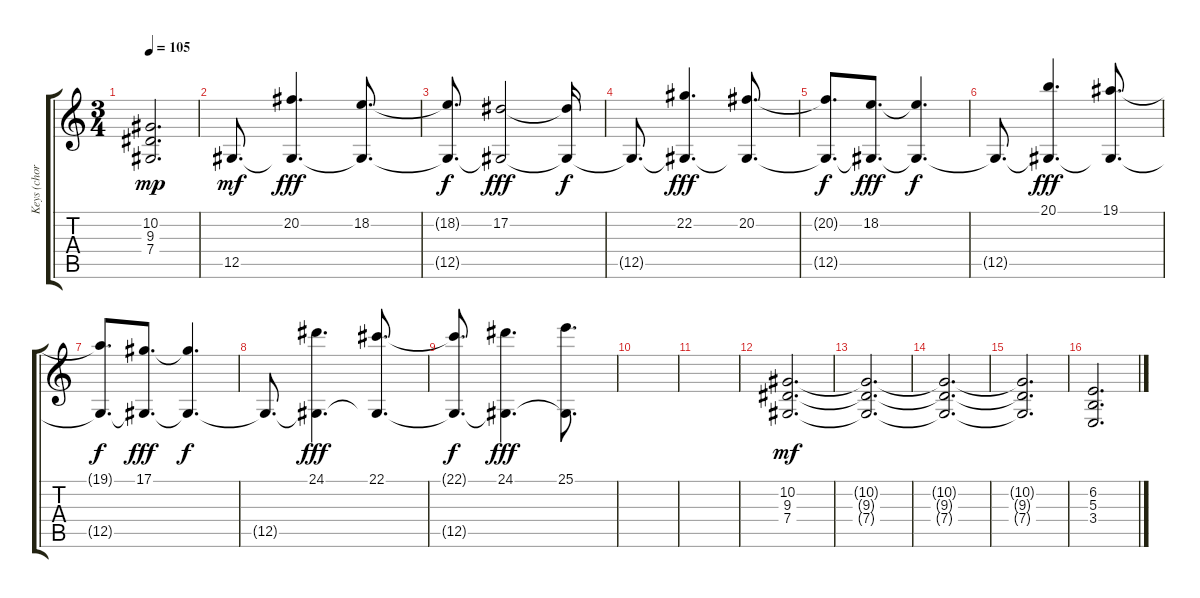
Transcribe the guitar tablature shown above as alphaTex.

\track ("Keys (chords)" "Keys (chor") {instrument synthstrings1}
\staff {score tabs}
\tuning (Eb4 Bb3 Gb3 Db3 Ab2 Eb2) {hide}
\ts (3 4)
\tempo 105
\clef g2
\ks c
(10.2{t} 9.3 7.4{t}).2{d dy mp} |
12.5.8{d dy mf} (20.2 12.5{t}).4{d dy fff} (18.2 12.5{t}).8{d} |
(18.2{t} 12.5{t}).8{d dy f} (17.2 12.5{t}).2{dy fff} (17.2{t} 12.5{t}).16{dy f} |
12.5{t}.8{d} (22.2 12.5{t}).4{d dy fff} (20.2 12.5{t}).8{d} |
(20.2{t} 12.5{t}).8{d dy f} (18.2 12.5{t}).8{d dy fff} (18.2{t} 12.5{t}).4{d dy f} |
12.5{t}.8{d} (20.1 12.5{t}).4{d dy fff} (19.1 12.5{t}).8{d} |
(19.1{t} 12.5{t}).8{d dy f} (17.1 12.5{t}).8{d dy fff} (17.1{t} 12.5{t}).4{d dy f} |
12.5{t}.8{d} (24.1 12.5{t}).4{d dy fff} (22.1 12.5{t}).8{d} |
(22.1{t} 12.5{t}).8{d dy f} (24.1 12.5{t}).4{d dy fff} (25.1 12.5{t}).8{d} |
|
|
(10.2 9.3 7.4).2{d dy mf} |
(10.2{t} 9.3{t} 7.4{t}).2{d} |
(10.2{t} 9.3{t} 7.4{t}).2{d} |
(10.2{t} 9.3{t} 7.4{t}).2{d} |
(6.2 5.3 3.4).2{d}
